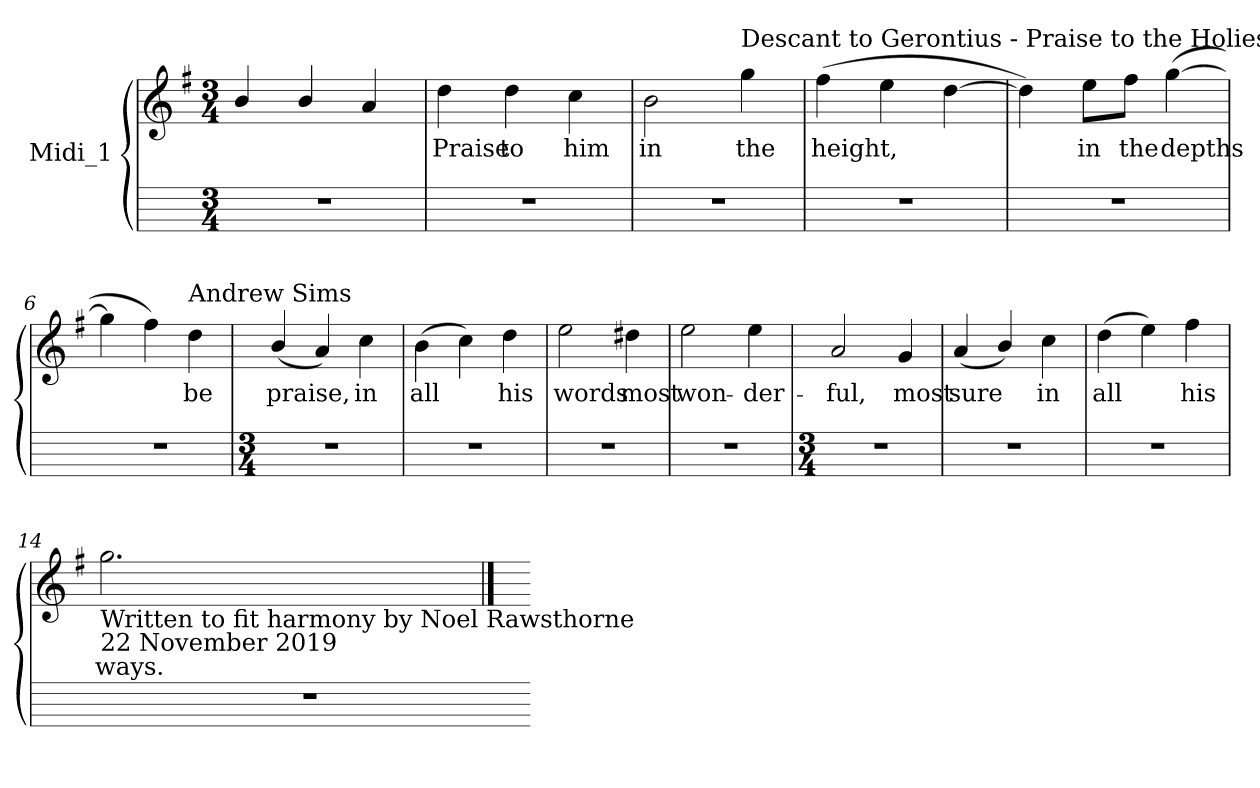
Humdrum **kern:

**kern	**kern	**text
*part2	*part1	*part1
*staff2	*staff1	*staff1
*I"Midi_1	*I"Midi_1	*
*	*clefG2	*
*	*k[f#]	*
*	*G:	*
*M3/4	*M3/4	*
=1	=1	=1
2.r	4b/	.
.	4b/	.
.	4a	.
=2	=2	=2
!	!	!LO:LY:b
2.r	4dd	Praise
!	!	!LO:LY:b
.	4dd	to
!	!	!LO:LY:b
.	4cc	him
=3	=3	=3
!	!	!LO:LY:b
2.r	2b	in
!	!LO:TX:a:t=Descant to Gerontius - Praise to the Holiest	!
!	!	!LO:LY:b
.	4gg	the
=4	=4	=4
!	!	!LO:LY:b
2.r	(>4ff#	height,
.	4ee	.
.	[4dd	.
=5	=5	=5
2.r	4dd])	.
!	!	!LO:LY:b
.	8eeL	in
!	!	!LO:LY:b
.	8ff#J	the
!	!	!LO:LY:b
.	(>[4gg	depths
=6	=6	=6
2.r	4gg]	.
.	4ff#)	.
!	!LO:TX:a:t=Andrew Sims	!
!	!	!LO:LY:b
.	4dd	be
!!LO:LB:g=z
=7	=7	=7
*M3/4	*	*
!	!	!LO:LY:b
2.r	(<4b/	praise,
.	4a)	.
!	!	!LO:LY:b
.	4cc	in
=8	=8	=8
!	!	!LO:LY:b
2.r	(>4b	all
.	4cc)	.
!	!	!LO:LY:b
.	4dd	his
=9	=9	=9
!	!	!LO:LY:b
2.r	2ee	words
!	!	!LO:LY:b
.	4dd#X	most
=10	=10	=10
!	!	!LO:LY:b
2.r	2ee	won-
!	!	!LO:LY:b
.	4ee	-der-
!!LO:LB:g=z
=11	=11	=11
*M3/4	*	*
!	!	!LO:LY:b
2.r	2a	-ful,
!	!	!LO:LY:b
.	4g	most
=12	=12	=12
!	!	!LO:LY:b
2.r	(<4a	sure
.	4b/)	.
!	!	!LO:LY:b
.	4cc	in
=13	=13	=13
!	!	!LO:LY:b
2.r	(>4dd	all
.	4ee)	.
!	!	!LO:LY:b
.	4ff#	his
=14	=14	=14
!	!LO:TX:b:t=Written to fit harmony by Noel Rawsthorne\n22 November 2019	!
!	!	!LO:LY:b
2.r	2.gg	ways.
=	==	==
*-	*-	*-
